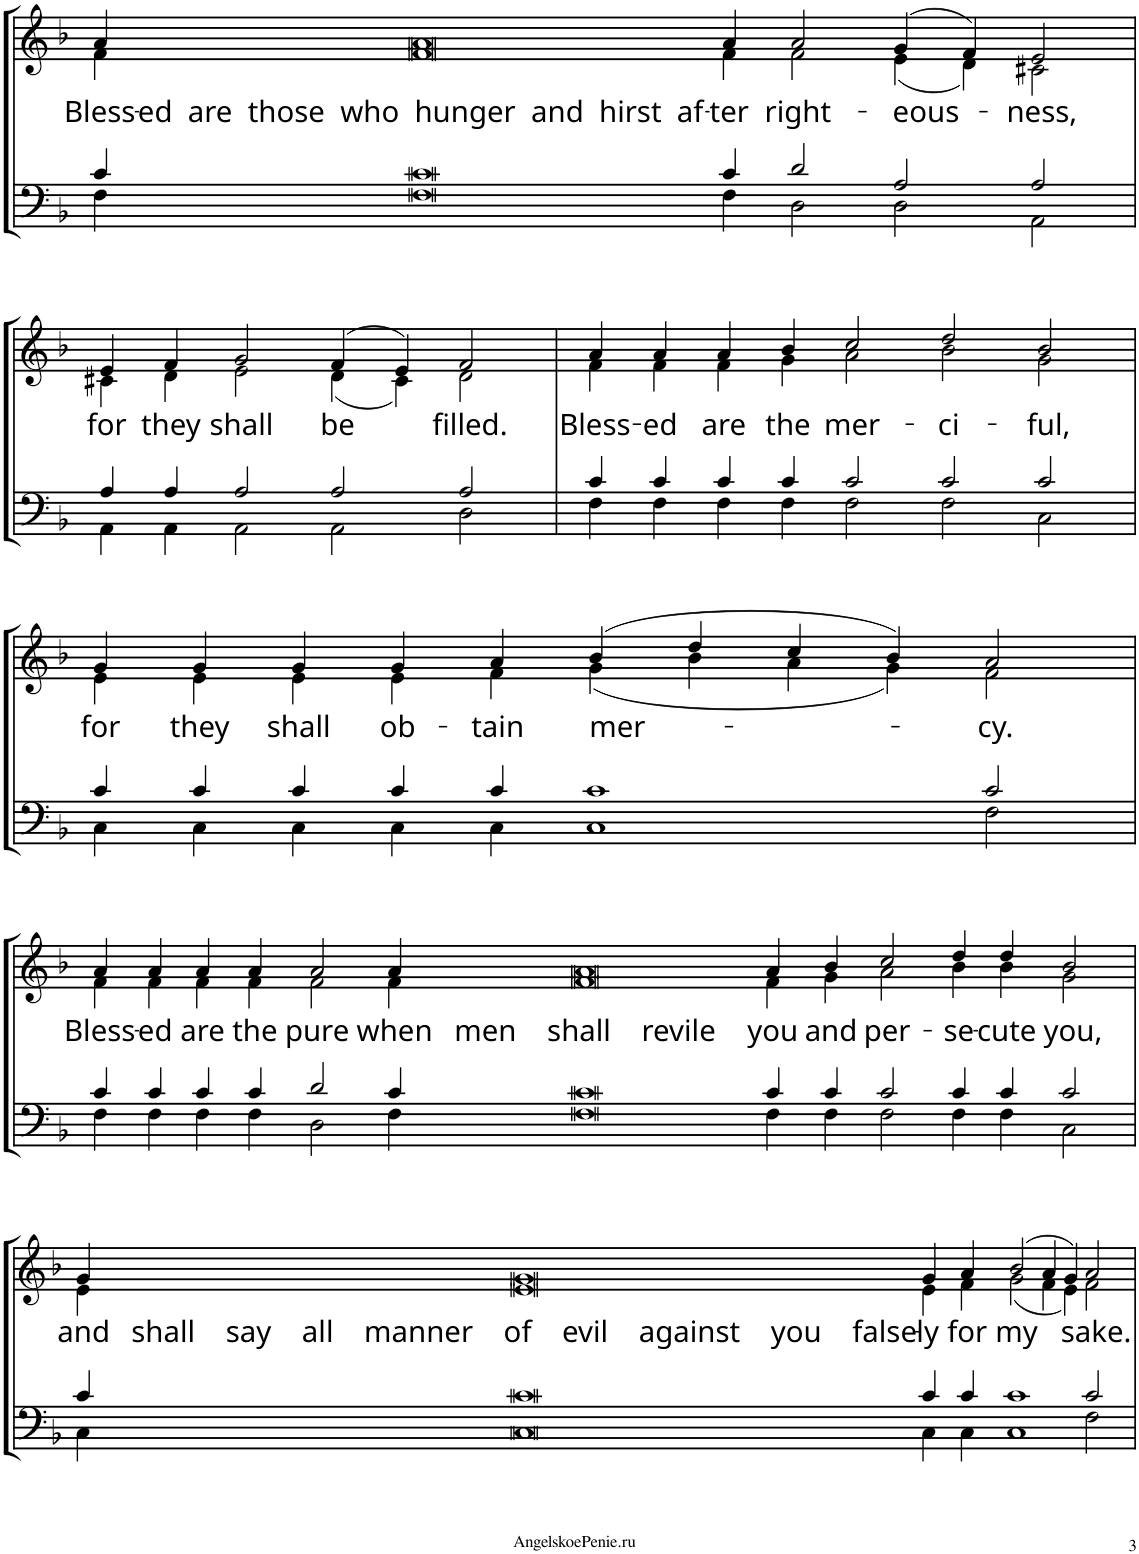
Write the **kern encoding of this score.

**kern	**kern	**text
*part1	*part1	*part1
*staff2	*staff1	*staff1
*I"Piano	*	*
*I'Pno.	*	*
!!LO:PB:g=z
*clefF4	*clefG2	*
*k[b-]	*k[b-]	*
*M63/4	*M63/4	*
=15	=15	=15
*^	*^	*
*	*^	*	*	*
!	!	!	!	!	!LO:LY:b
000ryy	4c/	4F\	4a/	4f\	Bless-
!	!	!	!	!	!LO:LY:b
.	4c	4F	4a	4f	-ed are those who hunger and hirst af-
!	!	!	!	!	!LO:LY:b
.	4c/	4F\	4a/	4f\	-ter
!	!	!	!	!	!LO:LY:b
.	2d/	2D\	2a/	2f\	right-
!	!	!	!	!	!LO:LY:b
.	2A/	2D\	(4g/	(4e\	-eous-
.	.	.	4f/)	4d\)	.
!	!	!	!	!	!LO:LY:b
.	2A/	2AA\	2e/	2c#X\	-ness,
.	1ryy	1ryy	000ryy	000ryy	.
.	1ryy	1ryy	.	.	.
.	1ryy	1ryy	.	.	.
.	1ryy	1ryy	.	.	.
.	1ryy	1ryy	.	.	.
.	1ryy	1ryy	.	.	.
4%31ryy	.	.	.	.	.
.	2%15ryy	2%15ryy	.	.	.
.	.	.	00ryy	00ryy	.
.	.	.	1.ryy	1.ryy	.
!!LO:LB:g=z	!!
=16	=16	=16	=16	=16	=16
!	!	!	!	!	!LO:LY:b
000ryy	4A/	4AA\	4e/	4c#X\	for
!	!	!	!	!	!LO:LY:b
.	4A/	4AA\	4f/	4d\	they
!	!	!	!	!	!LO:LY:b
.	2A/	2AA\	2g/	2e\	shall
!	!	!	!	!	!LO:LY:b
.	2A/	2AA\	(4f/	(4d\	be
.	.	.	4e/)	4c#\)	.
!	!	!	!	!	!LO:LY:b
.	2A/	2D\	2f/	2d\	filled.
.	1ryy	1ryy	000ryy	000ryy	.
.	1ryy	1ryy	.	.	.
.	1ryy	1ryy	.	.	.
.	1ryy	1ryy	.	.	.
.	1ryy	1ryy	.	.	.
.	1ryy	1ryy	.	.	.
4%31ryy	1ryy	1ryy	.	.	.
.	1ryy	1ryy	.	.	.
.	1ryy	1ryy	00ryy	00ryy	.
.	1ryy	1ryy	.	.	.
.	4%15ryy	4%15ryy	.	.	.
.	.	.	1..ryy	1..ryy	.
=17	=17	=17	=17	=17	=17
!	!	!	!	!	!LO:LY:b
000ryy	4c/	4F\	4a/	4f\	Bless-
!	!	!	!	!	!LO:LY:b
.	4c/	4F\	4a/	4f\	-ed
!	!	!	!	!	!LO:LY:b
.	4c/	4F\	4a/	4f\	are
!	!	!	!	!	!LO:LY:b
.	4c/	4F\	4b-/	4g\	the
!	!	!	!	!	!LO:LY:b
.	2c/	2F\	2cc/	2a\	mer-
!	!	!	!	!	!LO:LY:b
.	2c/	2F\	2dd/	2b-\	-ci-
!	!	!	!	!	!LO:LY:b
.	2c/	2C\	2b-/	2g\	-ful,
.	1ryy	1ryy	000ryy	000ryy	.
.	1ryy	1ryy	.	.	.
.	1ryy	1ryy	.	.	.
.	1ryy	1ryy	.	.	.
.	1ryy	1ryy	.	.	.
.	1ryy	1ryy	.	.	.
4%31ryy	.	.	.	.	.
.	1ryy	1ryy	.	.	.
.	1ryy	1ryy	.	.	.
.	1ryy	1ryy	00ryy	00ryy	.
.	1ryy	1ryy	.	.	.
.	1ryy	1ryy	.	.	.
.	1ryy	1ryy	.	.	.
.	1ryy	1ryy	1ryy	1ryy	.
.	4ryy	4ryy	4ryy	4ryy	.
!!LO:LB:g=z	!!
=18	=18	=18	=18	=18	=18
!	!	!	!	!	!LO:LY:b
000ryy	4c/	4C\	4g/	4e\	for
!	!	!	!	!	!LO:LY:b
.	4c/	4C\	4g/	4e\	they
!	!	!	!	!	!LO:LY:b
.	4c/	4C\	4g/	4e\	shall
!	!	!	!	!	!LO:LY:b
.	4c/	4C\	4g/	4e\	ob-
!	!	!	!	!	!LO:LY:b
.	4c/	4C\	4a/	4f\	-tain
!	!	!	!	!	!LO:LY:b
.	1c	1C	(4b-/	(4g\	mer-
.	.	.	4dd/	4b-\	.
.	.	.	4cc/	4a\	.
.	.	.	4b-/)	4g\)	.
!	!	!	!	!	!LO:LY:b
.	2c/	2F\	2a/	2f\	-cy.
.	1ryy	1ryy	000ryy	000ryy	.
.	000.ryy	000.ryy	.	.	.
4%31ryy	.	.	.	.	.
.	.	.	00ryy	00ryy	.
.	.	.	1ryy	1ryy	.
!!LO:LB:g=z	!!
=19	=19	=19	=19	=19	=19
!	!	!	!	!	!LO:LY:b
000ryy	4c/	4F\	4a/	4f\	Bless-
!	!	!	!	!	!LO:LY:b
.	4c/	4F\	4a/	4f\	-ed
!	!	!	!	!	!LO:LY:b
.	4c/	4F\	4a/	4f\	are
!	!	!	!	!	!LO:LY:b
.	4c/	4F\	4a/	4f\	the
!	!	!	!	!	!LO:LY:b
.	2d/	2D\	2a/	2f\	pure
!	!	!	!	!	!LO:LY:b
.	4c/	4F\	4a/	4f\	when
!	!	!	!	!	!LO:LY:b
.	4c	4F	4a	4f	men shall revile
!	!	!	!	!	!LO:LY:b
.	4c/	4F\	4a/	4f\	you
!	!	!	!	!	!LO:LY:b
.	4c/	4F\	4b-/	4g\	and
!	!	!	!	!	!LO:LY:b
.	2c/	2F\	2cc/	2a\	per-
!	!	!	!	!	!LO:LY:b
.	4c/	4F\	4dd/	4b-\	-se-
!	!	!	!	!	!LO:LY:b
.	4c/	4F\	4dd/	4b-\	-cute
!	!	!	!	!	!LO:LY:b
.	2c/	2C\	2b-/	2g\	you,
.	1ryy	1ryy	000ryy	000ryy	.
.	1ryy	1ryy	.	.	.
.	1ryy	1ryy	.	.	.
.	1ryy	1ryy	.	.	.
4%31ryy	1ryy	1ryy	.	.	.
.	1ryy	1ryy	.	.	.
.	1ryy	1ryy	.	.	.
.	1ryy	1ryy	.	.	.
.	4%15ryy	4%15ryy	4%15ryy	4%15ryy	.
!!LO:LB:g=z	!!
=20	=20	=20	=20	=20	=20
!	!	!	!	!	!LO:LY:b
000ryy	4c/	4C\	4g/	4e\	and
!	!	!	!	!	!LO:LY:b
.	4c	4C	4g	4e	shall say all manner of evil against you false-
!	!	!	!	!	!LO:LY:b
.	4c/	4C\	4g/	4e\	-ly
!	!	!	!	!	!LO:LY:b
.	4c/	4C\	4a/	4f\	for
!	!	!	!	!	!LO:LY:b
.	1c	1C	(2b-/	(2g\	my
.	.	.	4a/	4f\	.
.	.	.	4g/)	4e\)	.
!	!	!	!	!	!LO:LY:b
.	2c/	2F\	2a/	2f\	sake.
.	1ryy	1ryy	000ryy	000ryy	.
.	1ryy	1ryy	.	.	.
.	1ryy	1ryy	.	.	.
.	1ryy	1ryy	.	.	.
.	1ryy	1ryy	.	.	.
.	1ryy	1ryy	.	.	.
4%31ryy	.	.	.	.	.
.	1ryy	1ryy	.	.	.
.	1ryy	1ryy	.	.	.
.	1ryy	1ryy	00ryy	00ryy	.
.	1ryy	1ryy	.	.	.
.	1ryy	1ryy	.	.	.
.	1ryy	1ryy	.	.	.
.	1ryy	1ryy	1ryy	1ryy	.
.	4ryy	4ryy	4ryy	4ryy	.
*v	*v	*v	*	*	*
*	*v	*v	*
=	=	=
*-	*-	*-
